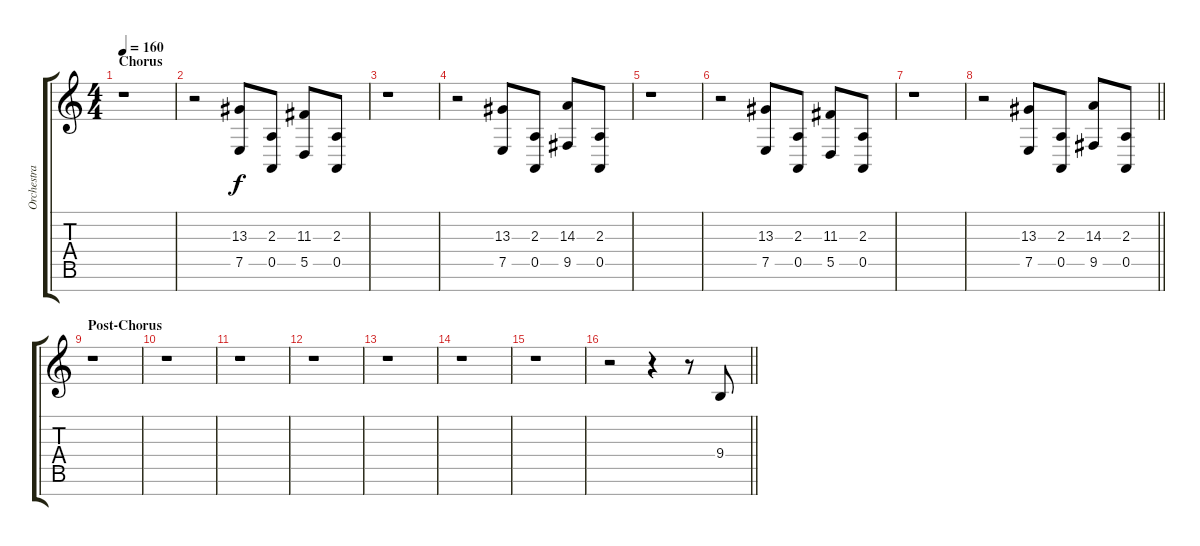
\track ("Orchestra" "Orchestra") {instrument stringensemble1}
\staff {score tabs}
\tuning (E4 B3 G3 D3 A2 E2 B1) {hide}
\ts (4 4)
\section ("" "Chorus")
\tempo 160
\clef g2
\ks aminor
r.1{dy f} |
r.2 (13.3 7.5).8 (2.3 0.5).8 (11.3 5.5).8 (2.3 0.5).8 |
r.1 |
r.2 (13.3 7.5).8 (2.3 0.5).8 (14.3 9.5).8 (2.3 0.5).8 |
r.1 |
r.2 (13.3 7.5).8 (2.3 0.5).8 (11.3 5.5).8 (2.3 0.5).8 |
r.1 |
\barLineRight lightlight
r.2 (13.3 7.5).8 (2.3 0.5).8 (14.3 9.5).8 (2.3 0.5).8 |
\section ("" "Post-Chorus")
r.1 |
r.1 |
r.1 |
r.1 |
r.1 |
r.1 |
r.1 |
\barLineRight lightlight
r.2 r.4 r.8 9.4.8
